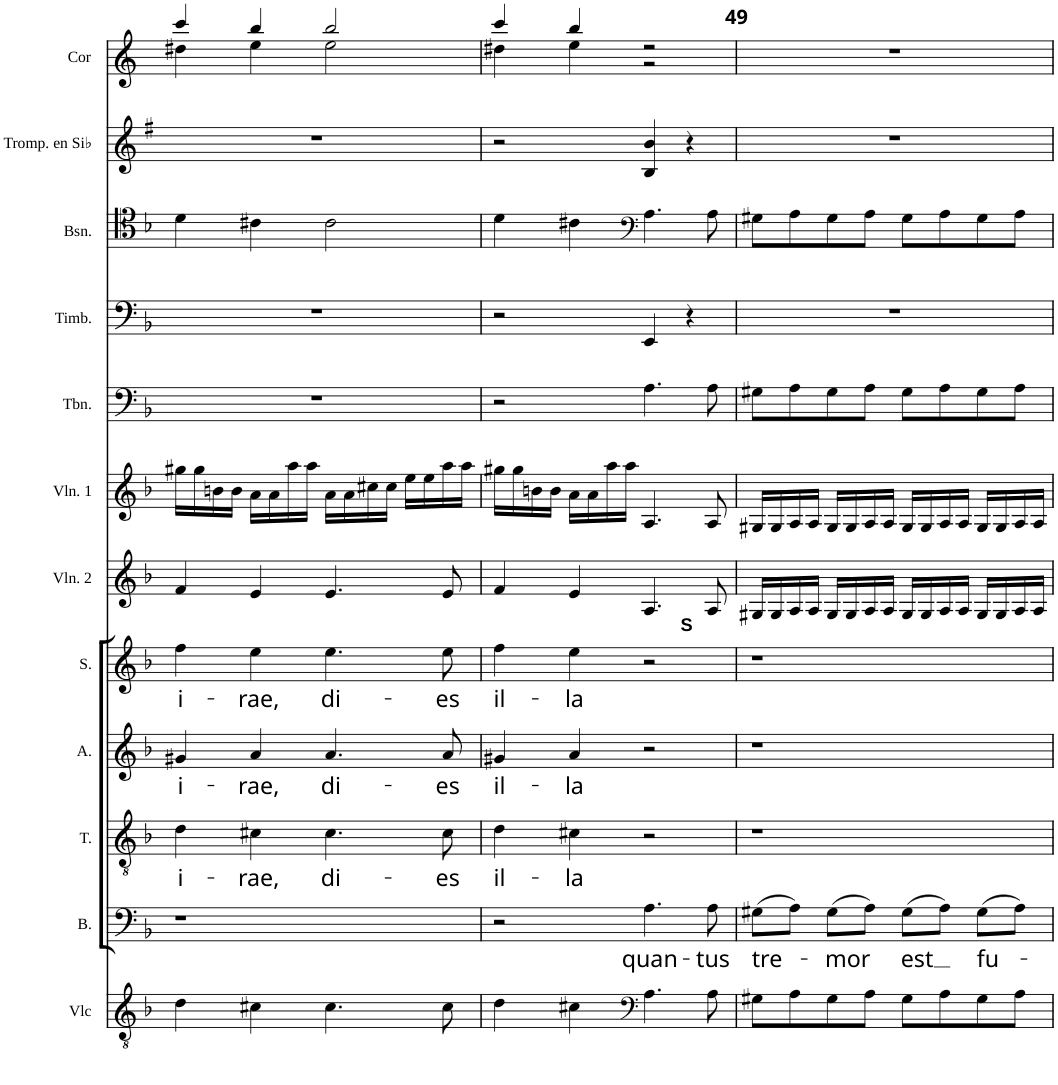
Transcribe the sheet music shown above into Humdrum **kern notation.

**kern	**kern	**text	**kern	**text	**kern	**text	**kern	**text	**kern	**kern	**kern	**kern	**kern	**kern	**kern
*part12	*part11	*part11	*part10	*part10	*part9	*part9	*part8	*part8	*part7	*part6	*part5	*part4	*part3	*part2	*part1
*staff12	*staff11	*staff11	*staff10	*staff10	*staff9	*staff9	*staff8	*staff8	*staff7	*staff6	*staff5	*staff4	*staff3	*staff2	*staff1
*I"Violoncelle	*I"Bass	*	*I"Tenor	*	*I"Alto	*	*I"Soprano	*	*I"Violon 2	*I"Violon 1	*I"Trombone	*I"Timbales	*I"Basson	*I"Trompette en Sib	*I"Cor en Fa
*I'Vlc	*I'B.	*	*I'T.	*	*I'A.	*	*I'S.	*	*I'Vln. 2	*I'Vln. 1	*I'Tbn.	*I'Timb.	*I'Bsn.	*I'Tromp. en Sib	*I'Cor
!!LO:PB:g=z
*clefGv2	*clefF4	*	*clefGv2	*	*clefG2	*	*clefG2	*	*clefG2	*clefG2	*clefF4	*clefF4	*clefC4	*clefG2	*clefG2
*	*	*	*	*	*	*	*	*	*	*	*	*	*	*Trd1c2	*Trd4c7
*k[b-]	*k[b-]	*	*k[b-]	*	*k[b-]	*	*k[b-]	*	*k[b-]	*k[b-]	*k[b-]	*k[b-]	*k[b-]	*k[f#]	*k[]
*F:	*F:	*	*F:	*	*F:	*	*F:	*	*F:	*F:	*F:	*F:	*F:	*G:	*C:
*M4/4	*M4/4	*	*M4/4	*	*M4/4	*	*M4/4	*	*M4/4	*M4/4	*M4/4	*M4/4	*M4/4	*M4/4	*M4/4
*met(c)	*met(c)	*	*met(c)	*	*met(c)	*	*met(c)	*	*met(c)	*met(c)	*met(c)	*met(c)	*met(c)	*met(c)	*met(c)
=47	=47	=47	=47	=47	=47	=47	=47	=47	=47	=47	=47	=47	=47	=47	=47
!	!	!	!	!LO:LY:b	!	!LO:LY:b	!	!LO:LY:b	!	!	!	!	!	!	!
*	*	*	*	*	*	*	*	*	*	*	*	*	*	*	*^
4d\	1r	.	4d\	i-	4g#X/	i-	4ff\	i-	4f/	16gg#X\LL	1r	1r	4d\	1r	4ccc/	4dd#X\
.	.	.	.	.	.	.	.	.	.	16gg#\	.	.	.	.	.	.
.	.	.	.	.	.	.	.	.	.	16bn\	.	.	.	.	.	.
.	.	.	.	.	.	.	.	.	.	16b\JJ	.	.	.	.	.	.
!	!	!	!	!LO:LY:b	!	!LO:LY:b	!	!LO:LY:b	!	!	!	!	!	!	!	!
4c#X\	.	.	4c#X\	-rae,	4a/	-rae,	4ee\	-rae,	4e/	16a\LL	.	.	4c#X\	.	4bb/	4ee\
.	.	.	.	.	.	.	.	.	.	16a\	.	.	.	.	.	.
.	.	.	.	.	.	.	.	.	.	16aa\	.	.	.	.	.	.
.	.	.	.	.	.	.	.	.	.	16aa\JJ	.	.	.	.	.	.
!	!	!	!	!LO:LY:b	!	!LO:LY:b	!	!LO:LY:b	!	!	!	!	!	!	!	!
4.c#\	.	.	4.c#\	di-	4.a/	di-	4.ee\	di-	4.e/	16a\LL	.	.	2c#\	.	2bb/	2ee\
.	.	.	.	.	.	.	.	.	.	16a\	.	.	.	.	.	.
.	.	.	.	.	.	.	.	.	.	16cc#X\	.	.	.	.	.	.
.	.	.	.	.	.	.	.	.	.	16cc#\JJ	.	.	.	.	.	.
.	.	.	.	.	.	.	.	.	.	16ee\LL	.	.	.	.	.	.
.	.	.	.	.	.	.	.	.	.	16ee\	.	.	.	.	.	.
!	!	!	!	!LO:LY:b	!	!LO:LY:b	!	!LO:LY:b	!	!	!	!	!	!	!	!
8c#\	.	.	8c#\	-es	8a/	-es	8ee\	-es	8e/	16aa\	.	.	.	.	.	.
.	.	.	.	.	.	.	.	.	.	16aa\JJ	.	.	.	.	.	.
=48	=48	=48	=48	=48	=48	=48	=48	=48	=48	=48	=48	=48	=48	=48	=48	=48
!	!	!	!	!LO:LY:b	!	!LO:LY:b	!	!LO:LY:b	!	!	!	!	!	!	!	!
*	*	*	*	*	*	*	*^	*	*	*	*	*	*	*	*	*
4d\	2r	.	4d\	il-	4g#X/	il-	4ff\	2ryy	il-	4f/	16gg#X\LL	2r	2r	4d\	2r	4ccc/	4dd#X\
.	.	.	.	.	.	.	.	.	.	.	16gg#\	.	.	.	.	.	.
.	.	.	.	.	.	.	.	.	.	.	16bn\	.	.	.	.	.	.
.	.	.	.	.	.	.	.	.	.	.	16b\JJ	.	.	.	.	.	.
!	!	!	!	!LO:LY:b	!	!LO:LY:b	!	!	!LO:LY:b	!	!	!	!	!	!	!	!
4c#X\	.	.	4c#X\	-la	4a/	-la	4ee\	.	-la	4e/	16a\LL	.	.	4c#X\	.	4bb/	4ee\
.	.	.	.	.	.	.	.	.	.	.	16a\	.	.	.	.	.	.
.	.	.	.	.	.	.	.	.	.	.	16aa\	.	.	.	.	.	.
.	.	.	.	.	.	.	.	.	.	.	16aa\JJ	.	.	.	.	.	.
*clefF4	*	*	*	*	*	*	*	*	*	*	*	*	*	*clefF4	*	*	*
!	!	!LO:LY:b	!	!	!	!	!	!	!	!	!	!	!	!	!	!	!
4.A\	4.A\	quan-	2r	.	2r	.	2r	8..ryy	.	4.A/	4.A/	4.A\	4EE/	4.A\	4B/ 4b/	2r	2r
!	!	!	!	!	!	!	!	!LO:TX:a:B:t=S	!	!	!	!	!	!	!	!	!
.	.	.	.	.	.	.	.	4ryy	.	.	.	.	.	.	.	.	.
.	.	.	.	.	.	.	.	.	.	.	.	.	4r	.	4r	.	.
!	!	!LO:LY:b	!	!	!	!	!	!	!	!	!	!	!	!	!	!	!
8A\	8A\	-tus	.	.	.	.	.	.	.	8A/	8A/	8A\	.	8A\	.	.	.
.	.	.	.	.	.	.	.	32ryy	.	.	.	.	.	.	.	.	.
=49	=49	=49	=49	=49	=49	=49	=49	=49	=49	=49	=49	=49	=49	=49	=49	=49	=49
!	!	!LO:LY:b	!	!	!	!	!	!	!	!	!	!	!	!	!	!	!
*	*	*	*	*	*	*	*v	*v	*	*	*	*	*	*	*	*v	*v
8G#X\L	(>8G#X\L	tre-	1r	.	1r	.	1r	.	16G#X/LL	16G#X/LL	8G#X\L	1r	8G#X\L	1r	1r
.	.	.	.	.	.	.	.	.	16G#/	16G#/	.	.	.	.	.
8A\	8A\J)	.	.	.	.	.	.	.	16A/	16A/	8A\	.	8A\	.	.
.	.	.	.	.	.	.	.	.	16A/JJ	16A/JJ	.	.	.	.	.
!	!	!LO:LY:b	!	!	!	!	!	!	!	!	!	!	!	!	!
8G#\	(>8G#\L	-mor	.	.	.	.	.	.	16G#/LL	16G#/LL	8G#\	.	8G#\	.	.
.	.	.	.	.	.	.	.	.	16G#/	16G#/	.	.	.	.	.
8A\J	8A\J)	.	.	.	.	.	.	.	16A/	16A/	8A\J	.	8A\J	.	.
.	.	.	.	.	.	.	.	.	16A/JJ	16A/JJ	.	.	.	.	.
!	!	!LO:LY:b	!	!	!	!	!	!	!	!	!	!	!	!	!
8G#\L	(>8G#\L	est	.	.	.	.	.	.	16G#/LL	16G#/LL	8G#\L	.	8G#\L	.	.
.	.	.	.	.	.	.	.	.	16G#/	16G#/	.	.	.	.	.
8A\	8A\J)	.	.	.	.	.	.	.	16A/	16A/	8A\	.	8A\	.	.
.	.	.	.	.	.	.	.	.	16A/JJ	16A/JJ	.	.	.	.	.
!	!	!LO:LY:b	!	!	!	!	!	!	!	!	!	!	!	!	!
8G#\	(>8G#\L	fu-	.	.	.	.	.	.	16G#/LL	16G#/LL	8G#\	.	8G#\	.	.
.	.	.	.	.	.	.	.	.	16G#/	16G#/	.	.	.	.	.
8A\J	8A\J)	.	.	.	.	.	.	.	16A/	16A/	8A\J	.	8A\J	.	.
.	.	.	.	.	.	.	.	.	16A/JJ	16A/JJ	.	.	.	.	.
=	=	=	=	=	=	=	=	=	=	=	=	=	=	=	=
*-	*-	*-	*-	*-	*-	*-	*-	*-	*-	*-	*-	*-	*-	*-	*-
